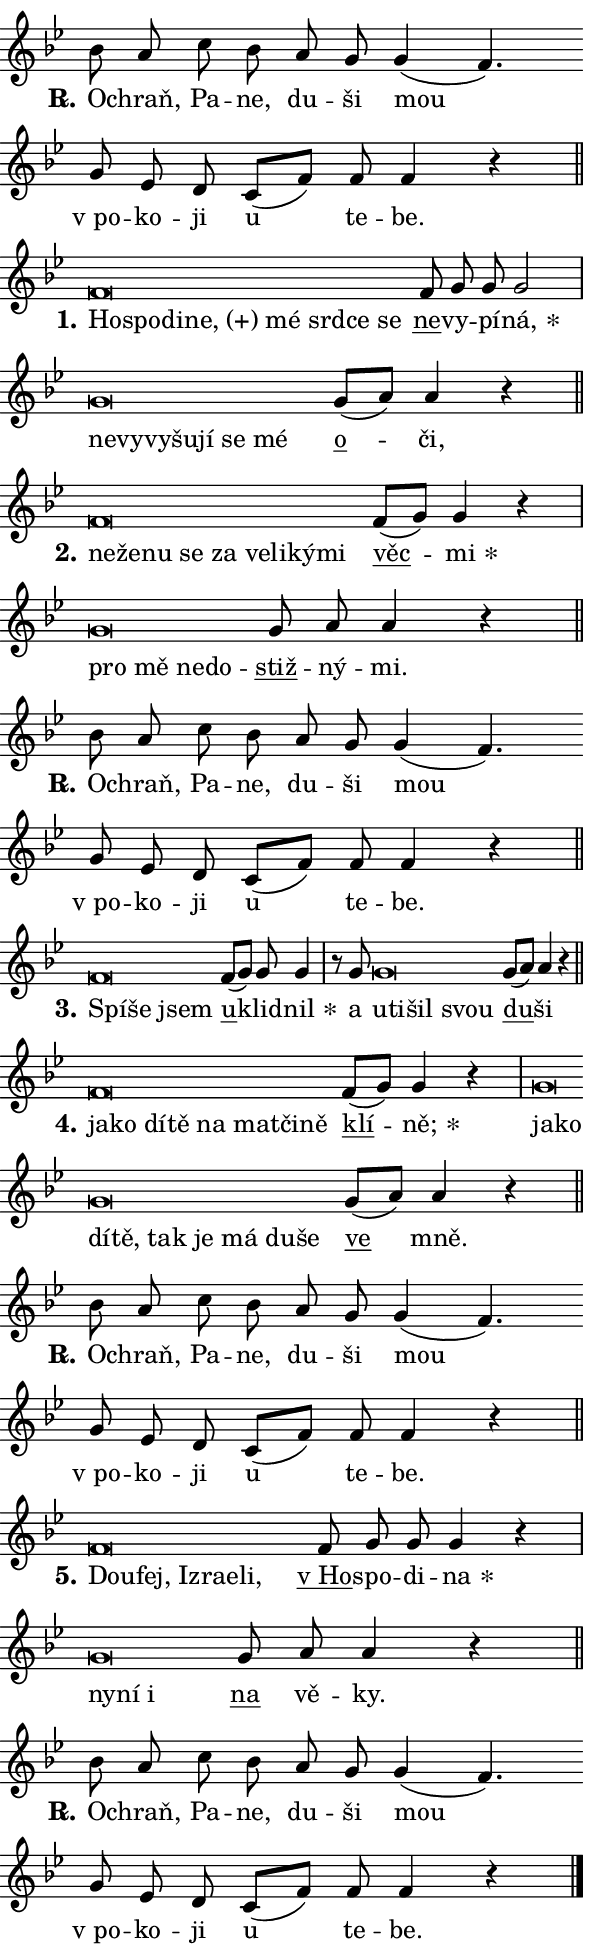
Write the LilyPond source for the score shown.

\version "2.24.0"
\header { tagline = "" }
\paper {
  indent = 0\cm
  top-margin = 0\cm
  right-margin = 0.13\cm % to fit lyric hyphens
  bottom-margin = 0\cm
  left-margin = 0\cm
  paper-width = 10\cm
  page-breaking = #ly:one-page-breaking
  system-system-spacing.basic-distance = #11
  score-system-spacing.basic-distance = #11
  ragged-last = ##f
}


%% Author: Thomas Morley
%% https://lists.gnu.org/archive/html/lilypond-user/2020-05/msg00002.html
#(define (line-position grob)
"Returns position of @var[grob} in current system:
   @code{'start}, if at first time-step
   @code{'end}, if at last time-step
   @code{'middle} otherwise
"
  (let* ((col (ly:item-get-column grob))
         (ln (ly:grob-object col 'left-neighbor))
         (rn (ly:grob-object col 'right-neighbor))
         (col-to-check-left (if (ly:grob? ln) ln col))
         (col-to-check-right (if (ly:grob? rn) rn col))
         (break-dir-left
           (and
             (ly:grob-property col-to-check-left 'non-musical #f)
             (ly:item-break-dir col-to-check-left)))
         (break-dir-right
           (and
             (ly:grob-property col-to-check-right 'non-musical #f)
             (ly:item-break-dir col-to-check-right))))
        (cond ((eqv? 1 break-dir-left) 'start)
              ((eqv? -1 break-dir-right) 'end)
              (else 'middle))))

#(define (tranparent-at-line-position vctor)
  (lambda (grob)
  "Relying on @code{line-position} select the relevant enry from @var{vctor}.
Used to determine transparency,"
    (case (line-position grob)
      ((end) (not (vector-ref vctor 0)))
      ((middle) (not (vector-ref vctor 1)))
      ((start) (not (vector-ref vctor 2))))))

noteHeadBreakVisibility =
#(define-music-function (break-visibility)(vector?)
"Makes @code{NoteHead}s transparent relying on @var{break-visibility}"
#{
  \override NoteHead.transparent =
    #(tranparent-at-line-position break-visibility)
#})

#(define delete-ledgers-for-transparent-note-heads
  (lambda (grob)
    "Reads whether a @code{NoteHead} is transparent.
If so this @code{NoteHead} is removed from @code{'note-heads} from
@var{grob}, which is supposed to be @code{LedgerLineSpanner}.
As a result ledgers are not printed for this @code{NoteHead}"
    (let* ((nhds-array (ly:grob-object grob 'note-heads))
           (nhds-list
             (if (ly:grob-array? nhds-array)
                 (ly:grob-array->list nhds-array)
                 '()))
           ;; Relies on the transparent-property being done before
           ;; Staff.LedgerLineSpanner.after-line-breaking is executed.
           ;; This is fragile ...
           (to-keep
             (remove
               (lambda (nhd)
                 (ly:grob-property nhd 'transparent #f))
               nhds-list)))
      ;; TODO find a better method to iterate over grob-arrays, similiar
      ;; to filter/remove etc for lists
      ;; For now rebuilt from scratch
      (set! (ly:grob-object grob 'note-heads)  '())
      (for-each
        (lambda (nhd)
          (ly:pointer-group-interface::add-grob grob 'note-heads nhd))
        to-keep))))

squashNotes = {
  \override NoteHead.X-extent = #'(-0.2 . 0.2)
  \override NoteHead.Y-extent = #'(-0.75 . 0)
  \override NoteHead.stencil =
    #(lambda (grob)
       (let ((pos (ly:grob-property grob 'staff-position)))
         (begin
           (if (< pos -7) (display "ERROR: Lower brevis then expected\n") (display ""))
           (if (<= pos -6) ly:text-interface::print ly:note-head::print))))
}
unSquashNotes = {
  \revert NoteHead.X-extent
  \revert NoteHead.Y-extent
  \revert NoteHead.stencil
}

hideNotes = \noteHeadBreakVisibility #begin-of-line-visible
unHideNotes = \noteHeadBreakVisibility #all-visible

% work-around for resetting accidentals
% https://lilypond.org/doc/v2.23/Documentation/notation/displaying-rhythms#unmetered-music
cadenzaMeasure = {
  \cadenzaOff
  \partial 1024 s1024
  \cadenzaOn
}

#(define-markup-command (accent layout props text) (markup?)
  "Underline accented syllable"
  (interpret-markup layout props
    #{\markup \override #'(offset . 4.3) \underline { #text }#}))

responsum = \markup \concat {
  "R" \hspace #-1.05 \path #0.1 #'((moveto 0 0.07) (lineto 0.9 0.8)) \hspace #0.05 "."
}

spaceSize = #0.6828661417322834 % exact space size for TeX Gyre Schola

\layout {
  \context {
    \Staff
    \remove "Time_signature_engraver"
    \override LedgerLineSpanner.after-line-breaking = #delete-ledgers-for-transparent-note-heads
  }
  \context {
    \Lyrics {
      \override LyricSpace.minimum-distance = \spaceSize
      \override LyricText.font-name = #"TeX Gyre Schola"
      \override LyricText.font-size = 1
      \override StanzaNumber.font-name = #"TeX Gyre Schola Bold"
      \override StanzaNumber.font-size = 1
    }
  }
  \context {
    \Score 
    \override NoteHead.text =
      #(lambda (grob) 
        (let ((pos (ly:grob-property grob 'staff-position)))
          #{\markup {
            \combine
              \halign #-0.55 \raise #(if (= pos -6) 0 0.5) \override #'(thickness . 2) \draw-line #'(3.2 . 0)
              \musicglyph "noteheads.sM1"
          }#}))
  }
}

% magnetic-lyrics.ily
%
%   written by
%     Jean Abou Samra <jean@abou-samra.fr>
%     Werner Lemberg <wl@gnu.org>
%
%   adapted by
%     Jiri Hon <jiri.hon@gmail.com>
%
% Version 2022-Apr-15

% https://www.mail-archive.com/lilypond-user@gnu.org/msg149350.html

#(define (Left_hyphen_pointer_engraver context)
   "Collect syllable-hyphen-syllable occurrences in lyrics and store
them in properties.  This engraver only looks to the left.  For
example, if the lyrics input is @code{foo -- bar}, it does the
following.

@itemize @bullet
@item
Set the @code{text} property of the @code{LyricHyphen} grob between
@q{foo} and @q{bar} to @code{foo}.

@item
Set the @code{left-hyphen} property of the @code{LyricText} grob with
text @q{foo} to the @code{LyricHyphen} grob between @q{foo} and
@q{bar}.
@end itemize

Use this auxiliary engraver in combination with the
@code{lyric-@/text::@/apply-@/magnetic-@/offset!} hook."
   (let ((hyphen #f)
         (text #f))
     (make-engraver
      (acknowledgers
       ((lyric-syllable-interface engraver grob source-engraver)
        (set! text grob)))
      (end-acknowledgers
       ((lyric-hyphen-interface engraver grob source-engraver)
        ;(when (not (grob::has-interface grob 'lyric-space-interface))
          (set! hyphen grob)));)
      ((stop-translation-timestep engraver)
       (when (and text hyphen)
         (ly:grob-set-object! text 'left-hyphen hyphen))
       (set! text #f)
       (set! hyphen #f)))))

#(define (lyric-text::apply-magnetic-offset! grob)
   "If the space between two syllables is less than the value in
property @code{LyricText@/.details@/.squash-threshold}, move the right
syllable to the left so that it gets concatenated with the left
syllable.

Use this function as a hook for
@code{LyricText@/.after-@/line-@/breaking} if the
@code{Left_@/hyphen_@/pointer_@/engraver} is active."
   (let ((hyphen (ly:grob-object grob 'left-hyphen #f)))
     (when hyphen
       (let ((left-text (ly:spanner-bound hyphen LEFT)))
         (when (grob::has-interface left-text 'lyric-syllable-interface)
           (let* ((common (ly:grob-common-refpoint grob left-text X))
                  (this-x-ext (ly:grob-extent grob common X))
                  (left-x-ext
                   (begin
                     ;; Trigger magnetism for left-text.
                     (ly:grob-property left-text 'after-line-breaking)
                     (ly:grob-extent left-text common X)))
                  ;; `delta` is the gap width between two syllables.
                  (delta (- (interval-start this-x-ext)
                            (interval-end left-x-ext)))
                  (details (ly:grob-property grob 'details))
                  (threshold (assoc-get 'squash-threshold details 0.2)))
             (when (< delta threshold)
               (let* (;; We have to manipulate the input text so that
                      ;; ligatures crossing syllable boundaries are not
                      ;; disabled.  For languages based on the Latin
                      ;; script this is essentially a beautification.
                      ;; However, for non-Western scripts it can be a
                      ;; necessity.
                      (lt (ly:grob-property left-text 'text))
                      (rt (ly:grob-property grob 'text))
                      (is-space (grob::has-interface hyphen 'lyric-space-interface))
                      (space (if is-space " " ""))
                      (extra-delta (if is-space spaceSize 0))
                      ;; Append new syllable.
                      (ltrt-space (if (and (string? lt) (string? rt))
                                (string-append lt space rt)
                                (make-concat-markup (list lt space rt))))
                      ;; Right-align `ltrt` to the right side.
                      (ltrt-space-markup (grob-interpret-markup
                               grob
                               (make-translate-markup
                                (cons (interval-length this-x-ext) 0)
                                (make-right-align-markup ltrt-space)))))
                 (begin
                   ;; Don't print `left-text`.
                   (ly:grob-set-property! left-text 'stencil #f)
                   ;; Set text and stencil (which holds all collected
                   ;; syllables so far) and shift it to the left.
                   (ly:grob-set-property! grob 'text ltrt-space)
                   (ly:grob-set-property! grob 'stencil ltrt-space-markup)
                   (ly:grob-translate-axis! grob (- (- delta extra-delta)) X))))))))))


#(define (lyric-hyphen::displace-bounds-first grob)
   ;; Make very sure this callback isn't triggered too early.
   (let ((left (ly:spanner-bound grob LEFT))
         (right (ly:spanner-bound grob RIGHT)))
     (ly:grob-property left 'after-line-breaking)
     (ly:grob-property right 'after-line-breaking)
     (ly:lyric-hyphen::print grob)))

squashThreshold = #0.4

\layout {
  \context {
    \Lyrics
    \consists #Left_hyphen_pointer_engraver
    \override LyricText.after-line-breaking =
      #lyric-text::apply-magnetic-offset!
    \override LyricHyphen.stencil = #lyric-hyphen::displace-bounds-first
    \override LyricText.details.squash-threshold = \squashThreshold
    \override LyricHyphen.minimum-distance = 0
    \override LyricHyphen.minimum-length = \squashThreshold
  }
}

squashText = \override LyricText.details.squash-threshold = 9999
unSquashText = \override LyricText.details.squash-threshold = \squashThreshold

leftText = \override LyricText.self-alignment-X = #LEFT
unLeftText = \revert LyricText.self-alignment-X

starOffset = #(lambda (grob) 
                (let ((x_offset (ly:self-alignment-interface::aligned-on-x-parent grob)))
                  (if (= x_offset 0) 0 (+ x_offset 1.2))))

star = #(define-music-function (syllable)(string?)
"Append star separator at the end of a syllable"
#{
  \once \override LyricText.X-offset = #starOffset
  \lyricmode { \markup {
    #syllable
    \override #'((font-name . "TeX Gyre Schola Bold")) \hspace #0.2 \lower #0.65 \larger "*"
  } }
#})

starAccent = #(define-music-function (syllable)(string?)
"Append star separator at the end of a syllable and make accent"
#{
  \once \override LyricText.X-offset = #starOffset
  \lyricmode { \markup {
    \accent #syllable
    \override #'((font-name . "TeX Gyre Schola Bold")) \hspace #0.2 \lower #0.65 \larger "*"
  } }
#})

breath = #(define-music-function (syllable)(string?)
"Append breathing indicator at the end of a syllable"
#{
  \lyricmode { \markup { #syllable "+" } }
#})

optionalBreath = #(define-music-function (syllable)(string?)
"Append optional breathing indicator at the end of a syllable"
#{
  \lyricmode { \markup { #syllable "(+)" } }
#})


\score {
    <<
        \new Voice = "melody" { \cadenzaOn \key bes \major \relative { bes'8 a c bes a g \bar "" g4( f4.) \bar "" g8 es d \bar "" c[( f)] f f4 r \cadenzaMeasure \bar "||" \break } }
        \new Lyrics \lyricsto "melody" { \lyricmode { \set stanza = \responsum
O -- chraň, Pa -- ne, du -- ši mou "v po" -- ko -- ji u te -- be. } }
    >>
    \layout {}
}

\score {
    <<
        \new Voice = "melody" { \cadenzaOn \key bes \major \relative { \squashNotes f'\breve*1/16 \hideNotes \breve*1/16 \bar "" \breve*1/16 \bar "" \breve*1/16 \bar "" \breve*1/16 \bar "" \breve*1/16 \bar "" \breve*1/16 \breve*1/16 \bar "" \unHideNotes \unSquashNotes \bar "" f8 g g g2 \cadenzaMeasure \bar "|" \squashNotes g\breve*1/16 \hideNotes \breve*1/16 \bar "" \breve*1/16 \bar "" \breve*1/16 \bar "" \breve*1/16 \bar "" \breve*1/16 \breve*1/16 \bar "" \unHideNotes \unSquashNotes \bar "" g8[( a)] a4 r \cadenzaMeasure \bar "||" \break } }
        \new Lyrics \lyricsto "melody" { \lyricmode { \set stanza = "1."
\leftText Ho -- \squashText spo -- di -- \optionalBreath ne, mé srd -- ce se \unLeftText \unSquashText \markup \accent ne -- vy -- pí -- \star ná, \leftText ne -- \squashText vy -- vy -- šu -- jí se mé \unLeftText \unSquashText \markup \accent o -- či, } }
    >>
    \layout {}
}

\score {
    <<
        \new Voice = "melody" { \cadenzaOn \key bes \major \relative { \squashNotes f'\breve*1/16 \hideNotes \breve*1/16 \bar "" \breve*1/16 \bar "" \breve*1/16 \bar "" \breve*1/16 \bar "" \breve*1/16 \bar "" \breve*1/16 \bar "" \breve*1/16 \breve*1/16 \bar "" \unHideNotes \unSquashNotes \bar "" f8[( g)] g4 r \cadenzaMeasure \bar "|" \squashNotes g\breve*1/16 \hideNotes \breve*1/16 \bar "" \breve*1/16 \breve*1/16 \bar "" \unHideNotes \unSquashNotes \bar "" g8 a a4 r \cadenzaMeasure \bar "||" \break } }
        \new Lyrics \lyricsto "melody" { \lyricmode { \set stanza = "2."
\leftText ne -- \squashText že -- nu se za ve -- li -- ký -- mi \unLeftText \unSquashText \markup \accent věc -- \star mi \leftText pro \squashText mě ne -- do -- \unLeftText \unSquashText \markup \accent stiž -- ný -- mi. } }
    >>
    \layout {}
}

\score {
    <<
        \new Voice = "melody" { \cadenzaOn \key bes \major \relative { bes'8 a c bes a g \bar "" g4( f4.) \bar "" g8 es d \bar "" c[( f)] f f4 r \cadenzaMeasure \bar "||" \break } }
        \new Lyrics \lyricsto "melody" { \lyricmode { \set stanza = \responsum
O -- chraň, Pa -- ne, du -- ši mou "v po" -- ko -- ji u te -- be. } }
    >>
    \layout {}
}

\score {
    <<
        \new Voice = "melody" { \cadenzaOn \key bes \major \relative { \squashNotes f'\breve*1/16 \hideNotes \breve*1/16 \breve*1/16 \bar "" \unHideNotes \unSquashNotes \bar "" f8[( g)] g g4 \cadenzaMeasure \bar "|" r8 g \squashNotes g\breve*1/16 \hideNotes \breve*1/16 \bar "" \breve*1/16 \breve*1/16 \bar "" \unHideNotes \unSquashNotes \bar "" g8[( a)] a4 r \cadenzaMeasure \bar "||" \break } }
        \new Lyrics \lyricsto "melody" { \lyricmode { \set stanza = "3."
\leftText Spí -- \squashText še jsem \unLeftText \unSquashText \markup \accent u -- klid -- \star nil a \leftText u -- \squashText ti -- šil svou \unLeftText \unSquashText \markup \accent du -- ši } }
    >>
    \layout {}
}

\score {
    <<
        \new Voice = "melody" { \cadenzaOn \key bes \major \relative { \squashNotes f'\breve*1/16 \hideNotes \breve*1/16 \bar "" \breve*1/16 \bar "" \breve*1/16 \bar "" \breve*1/16 \bar "" \breve*1/16 \bar "" \breve*1/16 \breve*1/16 \bar "" \unHideNotes \unSquashNotes \bar "" f8[( g)] g4 r \cadenzaMeasure \bar "|" \squashNotes g\breve*1/16 \hideNotes \breve*1/16 \bar "" \breve*1/16 \bar "" \breve*1/16 \bar "" \breve*1/16 \bar "" \breve*1/16 \bar "" \breve*1/16 \bar "" \breve*1/16 \breve*1/16 \bar "" \unHideNotes \unSquashNotes \bar "" g8[( a)] a4 r \cadenzaMeasure \bar "||" \break } }
        \new Lyrics \lyricsto "melody" { \lyricmode { \set stanza = "4."
\leftText ja -- \squashText ko dí -- tě na mat -- či -- ně \unLeftText \unSquashText \markup \accent klí -- \star ně; \leftText ja -- \squashText ko dí -- tě, tak je má du -- še \unLeftText \unSquashText \markup \accent ve mně. } }
    >>
    \layout {}
}

\score {
    <<
        \new Voice = "melody" { \cadenzaOn \key bes \major \relative { bes'8 a c bes a g \bar "" g4( f4.) \bar "" g8 es d \bar "" c[( f)] f f4 r \cadenzaMeasure \bar "||" \break } }
        \new Lyrics \lyricsto "melody" { \lyricmode { \set stanza = \responsum
O -- chraň, Pa -- ne, du -- ši mou "v po" -- ko -- ji u te -- be. } }
    >>
    \layout {}
}

\score {
    <<
        \new Voice = "melody" { \cadenzaOn \key bes \major \relative { \squashNotes f'\breve*1/16 \hideNotes \breve*1/16 \bar "" \breve*1/16 \bar "" \breve*1/16 \bar "" \breve*1/16 \breve*1/16 \bar "" \unHideNotes \unSquashNotes \bar "" f8 g g g4 r \cadenzaMeasure \bar "|" \squashNotes g\breve*1/16 \hideNotes \breve*1/16 \breve*1/16 \bar "" \unHideNotes \unSquashNotes \bar "" g8 a a4 r \cadenzaMeasure \bar "||" \break } }
        \new Lyrics \lyricsto "melody" { \lyricmode { \set stanza = "5."
\leftText Dou -- \squashText fej, Iz -- ra -- e -- li, \unLeftText \unSquashText \markup \accent "v Ho" -- spo -- di -- \star na \leftText ny -- \squashText ní i \unLeftText \unSquashText \markup \accent na vě -- ky. } }
    >>
    \layout {}
}

\score {
    <<
        \new Voice = "melody" { \cadenzaOn \key bes \major \relative { bes'8 a c bes a g \bar "" g4( f4.) \bar "" g8 es d \bar "" c[( f)] f f4 r \cadenzaMeasure \bar "||" \break } \bar "|." }
        \new Lyrics \lyricsto "melody" { \lyricmode { \set stanza = \responsum
O -- chraň, Pa -- ne, du -- ši mou "v po" -- ko -- ji u te -- be. } }
    >>
    \layout {}
}
